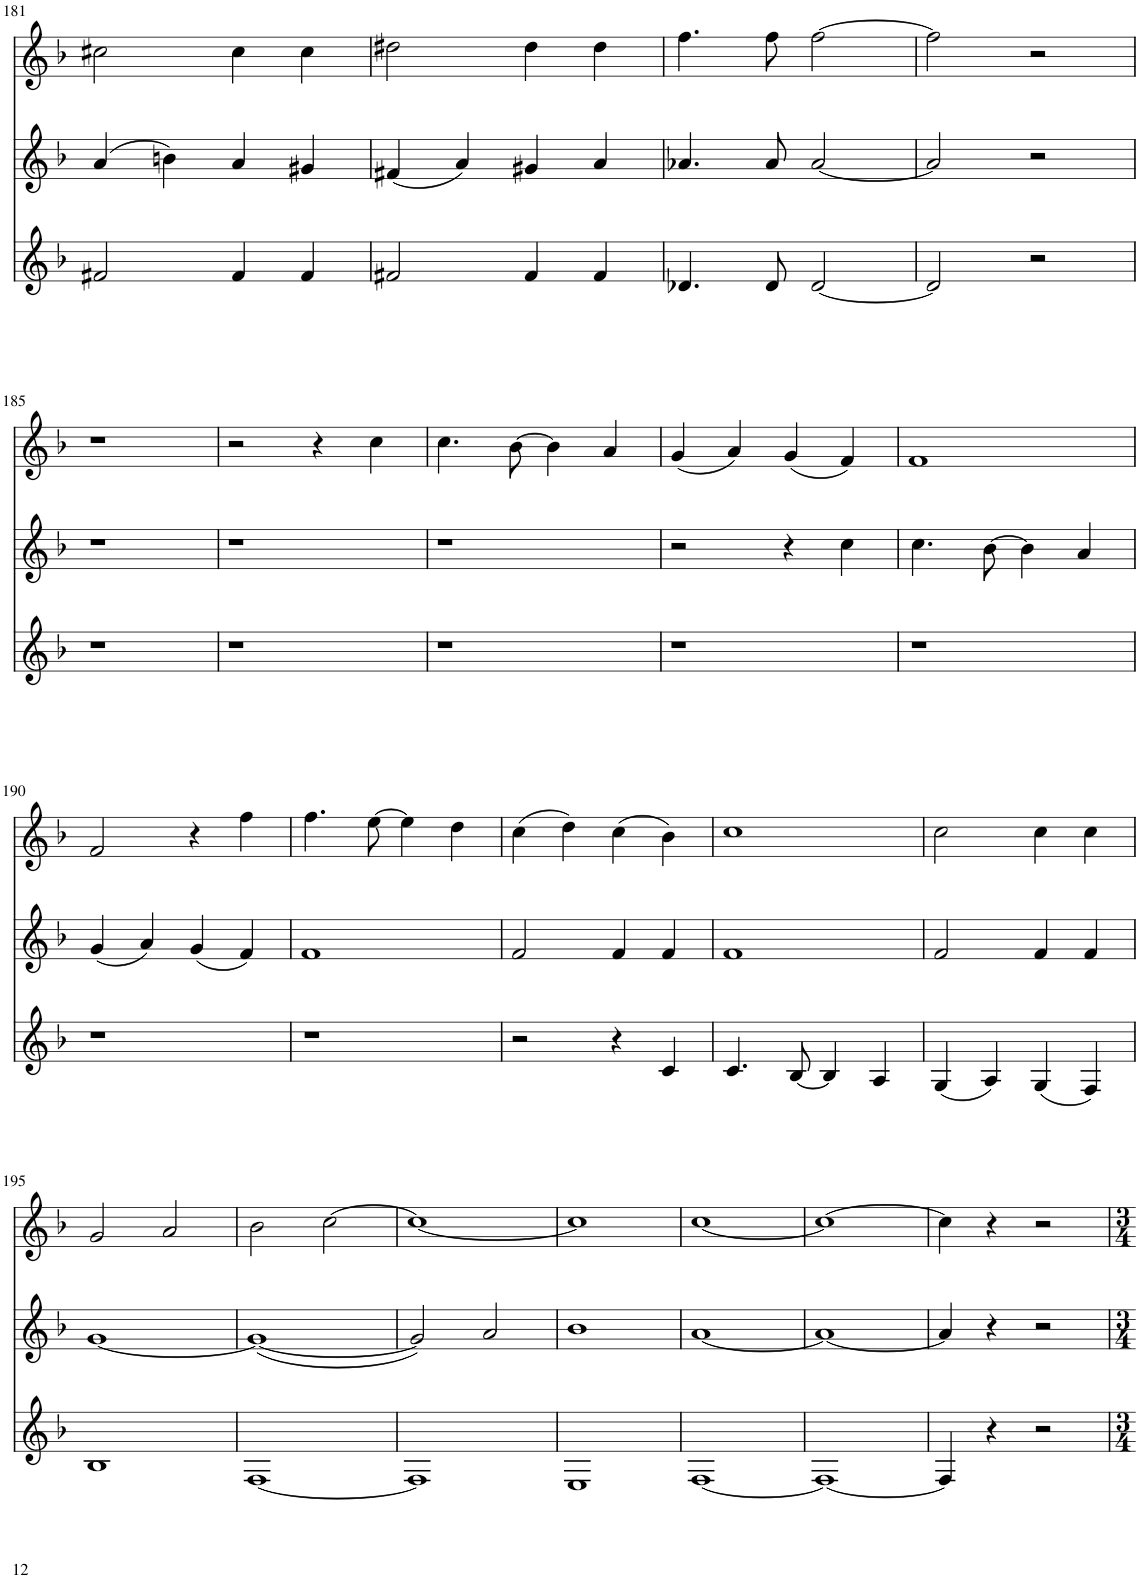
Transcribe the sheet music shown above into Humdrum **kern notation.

**kern	**kern	**kern
*part3	*part2	*part1
*staff3	*staff2	*staff1
*I"alt	*I"S2	*I"S1
!!LO:PB:g=z
*clefG2	*clefG2	*clefG2
*k[b-]	*k[b-]	*k[b-]
*F:	*F:	*F:
*M2/2	*M2/2	*M2/2
*met(c|)	*met(c|)	*met(c|)
=181	=181	=181
2f#X/	(4a/	2cc#X\
.	4bn\)	.
4f#/	4a/	4cc#\
4f#/	4g#X/	4cc#\
=182	=182	=182
2f#X/	(4f#X/	2dd#X\
.	4a/)	.
4f#/	4g#X/	4dd#\
4f#/	4a/	4dd#\
=183	=183	=183
4.d-X/	4.a-X/	4.ff\
8d-/	8a-/	8ff\
[<2d-/	[<2a-/	[>2ff\
=184	=184	=184
2d-/]	2a-/]	2ff\]
2r	2r	2r
!!LO:LB:g=z
=185	=185	=185
1r	1r	1r
=186	=186	=186
1r	1r	2r
.	.	4r
.	.	4cc\
=187	=187	=187
1r	1r	4.cc\
.	.	[>8b-\
.	.	4b-\]
.	.	4a/
=188	=188	=188
1r	2r	(4g/
.	.	4a/)
.	4r	(4g/
.	4cc\	4f/)
=189	=189	=189
1r	4.cc\	1f
.	[>8b-\	.
.	4b-\]	.
.	4a/	.
!!LO:LB:g=z
=190	=190	=190
1r	(4g/	2f/
.	4a/)	.
.	(4g/	4r
.	4f/)	4ff\
=191	=191	=191
1r	1f	4.ff\
.	.	[>8ee\
.	.	4ee\]
.	.	4dd\
=192	=192	=192
2r	2f/	(4cc\
.	.	4dd\)
4r	4f/	(4cc\
4c/	4f/	4b-\)
=193	=193	=193
4.c/	1f	1cc
[<8B-/	.	.
4B-/]	.	.
4A/	.	.
=194	=194	=194
(4G/	2f/	2cc\
4A/)	.	.
(4G/	4f/	4cc\
4F/)	4f/	4cc\
!!LO:LB:g=z
=195	=195	=195
1B-	[<1g	2g/
.	.	2a/
=196	=196	=196
[<1F	(1g_	2b-\
.	.	[>2cc\
=197	=197	=197
1F]	2g/])	1cc_
.	2a/	.
=198	=198	=198
1E	1b-	1cc]
=199	=199	=199
[<1F	[<1a	[<1cc
=200	=200	=200
1F_	1a_	1cc_
=201	=201	=201
4F/]	4a/]	4cc\]
4r	4r	4r
2r	2r	2r
=	=	=
*-	*-	*-
